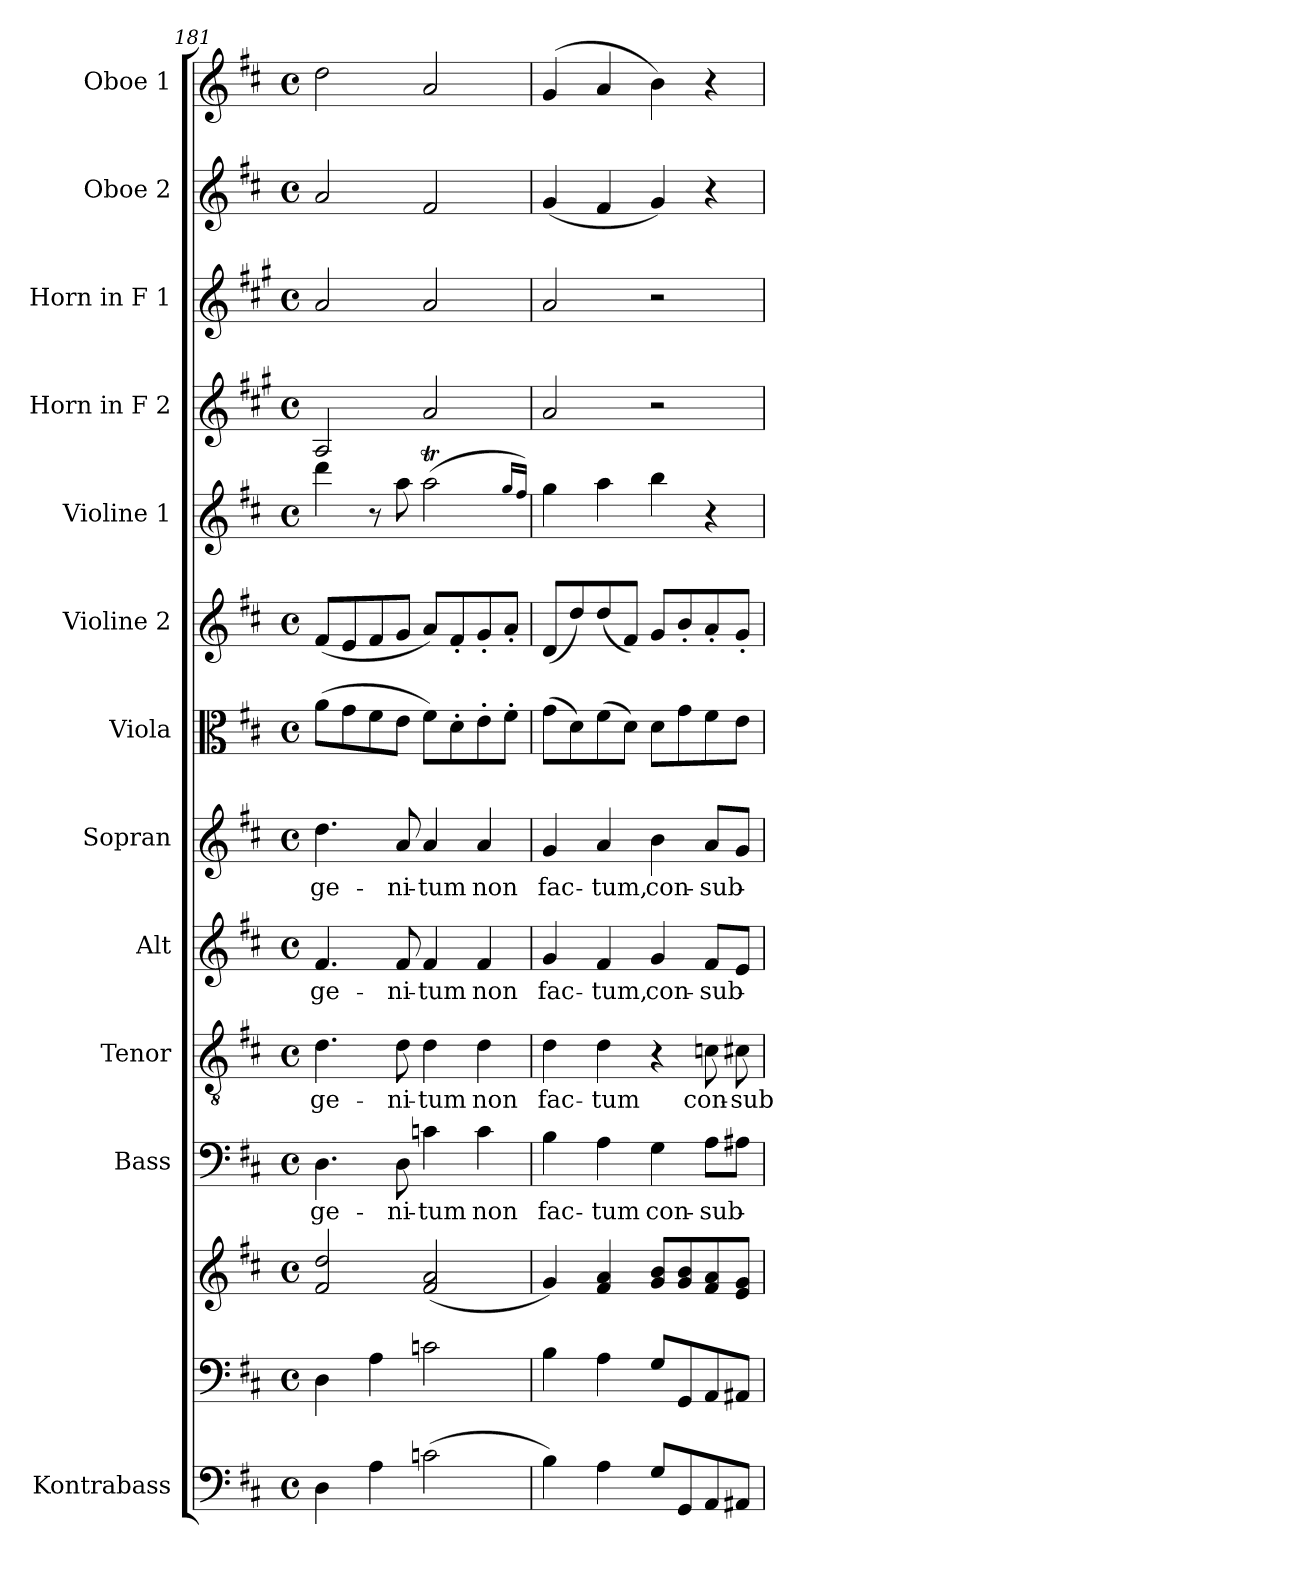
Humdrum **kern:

**kern	**kern	**kern	**kern	**text	**kern	**text	**kern	**text	**kern	**text	**kern	**kern	**kern	**kern	**kern	**kern	**kern
*part13	*part12	*part12	*part11	*part11	*part10	*part10	*part9	*part9	*part8	*part8	*part7	*part6	*part5	*part4	*part3	*part2	*part1
*staff14	*staff13	*staff12	*staff11	*staff11	*staff10	*staff10	*staff9	*staff9	*staff8	*staff8	*staff7	*staff6	*staff5	*staff4	*staff3	*staff2	*staff1
*I"Kontrabass	*	*	*I"Bass	*	*I"Tenor	*	*I"Alt	*	*I"Sopran	*	*I"Viola	*I"Violine 2	*I"Violine 1	*I"Horn in F 2	*I"Horn in F 1	*I"Oboe 2	*I"Oboe 1
*I'Kb.	*	*	*I'B.	*	*I'T.	*	*I'A.	*	*I'S.	*	*I'Vla.	*I'Vl. 2	*I'Vl. 1	*	*	*I'Ob. 2	*I'Ob. 1
!!LO:PB:g=z
*clefF4	*clefF4	*clefG2	*clefF4	*	*clefGv2	*	*clefG2	*	*clefG2	*	*clefC3	*clefG2	*clefG2	*clefG2	*clefG2	*clefG2	*clefG2
*ITrd7c12	*	*	*	*	*	*	*	*	*	*	*	*	*	*ITrd4c7	*ITrd4c7	*	*
*k[f#c#]	*k[f#c#]	*k[f#c#]	*k[f#c#]	*	*k[f#c#]	*	*k[f#c#]	*	*k[f#c#]	*	*k[f#c#]	*k[f#c#]	*k[f#c#]	*k[f#c#]	*k[f#c#]	*k[f#c#]	*k[f#c#]
*D:	*D:	*D:	*D:	*	*D:	*	*D:	*	*D:	*	*D:	*D:	*D:	*D:	*D:	*D:	*D:
*M4/4	*M4/4	*M4/4	*M4/4	*	*M4/4	*	*M4/4	*	*M4/4	*	*M4/4	*M4/4	*M4/4	*M4/4	*M4/4	*M4/4	*M4/4
*met(c)	*met(c)	*met(c)	*met(c)	*	*met(c)	*	*met(c)	*	*met(c)	*	*met(c)	*met(c)	*met(c)	*met(c)	*met(c)	*met(c)	*met(c)
=181	=181	=181	=181	=181	=181	=181	=181	=181	=181	=181	=181	=181	=181	=181	=181	=181	=181
!	!	!	!	!LO:LY:b	!	!LO:LY:b	!	!LO:LY:b	!	!LO:LY:b	!	!	!	!	!	!	!
4DD\	4D\	2f#/ 2dd/	4.D\	ge-	4.d\	ge-	4.f#/	ge-	4.dd\	ge-	(>8a\L	(<8f#/L	4ddd\	2D/	2d/	2a/	2dd\
.	.	.	.	.	.	.	.	.	.	.	8g\	8e/	.	.	.	.	.
4AA\	4A\	.	.	.	.	.	.	.	.	.	8f#\	8f#/	8r	.	.	.	.
!	!	!	!	!LO:LY:b	!	!LO:LY:b	!	!LO:LY:b	!	!LO:LY:b	!	!	!	!	!	!	!
.	.	.	8D\	-ni-	8d\	-ni-	8f#/	-ni-	8a/	-ni-	8e\J	8g/J	8aa\	.	.	.	.
!	!	!	!	!LO:LY:b	!	!LO:LY:b	!	!LO:LY:b	!	!LO:LY:b	!	!	!	!	!	!	!
(>2Cn\	2cn\	(2f#/ 2a/	4cn\	-tum	4d\	-tum	4f#/	-tum	4a/	-tum	8f#\L)	8a/L)	(>2aaT\	2d/	2d/	2f#/	2a/
.	.	.	.	.	.	.	.	.	.	.	8d'>\	8f#'</	.	.	.	.	.
!	!	!	!	!LO:LY:b	!	!LO:LY:b	!	!LO:LY:b	!	!LO:LY:b	!	!	!	!	!	!	!
.	.	.	4c\	non	4d\	non	4f#/	non	4a/	non	8e'>\	8g'</	.	.	.	.	.
.	.	.	.	.	.	.	.	.	.	.	8f#'>\J	8a'</J	.	.	.	.	.
.	.	.	.	.	.	.	.	.	.	.	.	.	16qgg/LL	.	.	.	.
.	.	.	.	.	.	.	.	.	.	.	.	.	16qff#/JJ)	.	.	.	.
=182	=182	=182	=182	=182	=182	=182	=182	=182	=182	=182	=182	=182	=182	=182	=182	=182	=182
!	!	!	!	!LO:LY:b	!	!LO:LY:b	!	!LO:LY:b	!	!LO:LY:b	!	!	!	!	!	!	!
4BB\)	4B\	4g/)	4B\	fac-	4d\	fac-	4g/	fac-	4g/	fac-	(>8g\L	(<8d/L	4gg\	2d/	2d/	(<4g/	(4g/
.	.	.	.	.	.	.	.	.	.	.	8d\)	8dd/)	.	.	.	.	.
!	!	!	!	!LO:LY:b	!	!LO:LY:b	!	!LO:LY:b	!	!LO:LY:b	!	!	!	!	!	!	!
4AA\	4A\	4f#/ 4a/	4A\	-tum	4d\	-tum	4f#/	-tum,	4a/	-tum,	(>8f#\	(<8dd/	4aa\	.	.	4f#/	4a/
.	.	.	.	.	.	.	.	.	.	.	8d\J)	8f#/J)	.	.	.	.	.
!	!	!	!	!LO:LY:b	!	!	!	!LO:LY:b	!	!LO:LY:b	!	!	!	!	!	!	!
8GG/L	8G/L	8g/ 8b/L	4G\	con-	4r	.	4g/	con-	4b\	con-	8d\L	8g/L	4bb\	2r	2r	4g/)	4b\)
8GGG/	8GG/	8g/ 8b/	.	.	.	.	.	.	.	.	8g\	8b'</	.	.	.	.	.
!	!	!	!	!LO:LY:b	!	!LO:LY:b	!	!LO:LY:b	!	!LO:LY:b	!	!	!	!	!	!	!
8AAA/	8AA/	8f#/ 8a/	8A\L	-sub-	8cn\	con-	8f#/L	-sub-	8a/L	-sub-	8f#\	8a'</	4r	.	.	4r	4r
!	!	!	!	!	!	!LO:LY:b	!	!	!	!	!	!	!	!	!	!	!
8AAA#X/J	8AA#X/J	8e/ 8g/J	8A#X\J	.	8c#X\	-sub-	8e/J	.	8g/J	.	8e\J	8g'</J	.	.	.	.	.
=	=	=	=	=	=	=	=	=	=	=	=	=	=	=	=	=	=
*-	*-	*-	*-	*-	*-	*-	*-	*-	*-	*-	*-	*-	*-	*-	*-	*-	*-
